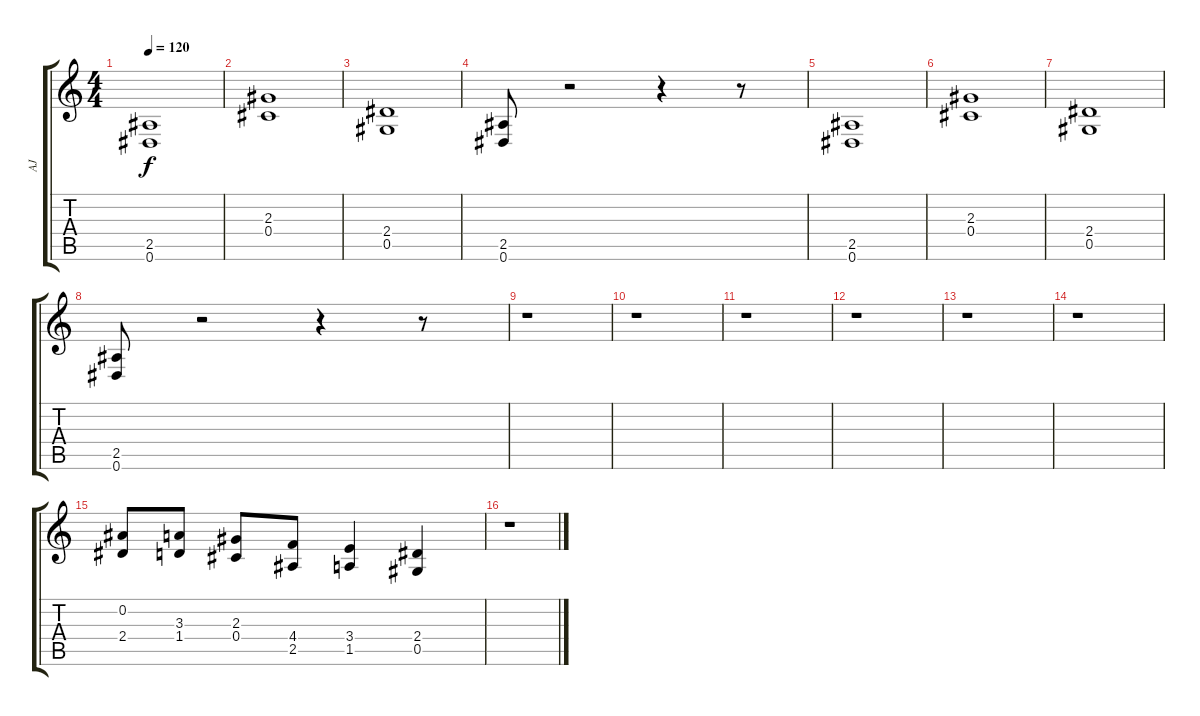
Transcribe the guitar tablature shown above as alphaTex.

\track ("AJ" "AJ") {instrument distortionguitar}
\staff {score tabs}
\tuning (Eb4 Bb3 Gb3 Db3 Ab2 Eb2) {hide}
\ts (4 4)
\tempo 120
\clef g2
\ks c
(2.5 0.6).1{dy f instrument distortionguitar} |
(2.3 0.4).1 |
(2.4 0.5).1 |
(2.5 0.6).8 r.2 r.4 r.8 |
(2.5 0.6).1 |
(2.3 0.4).1 |
(2.4 0.5).1 |
(2.5 0.6).8 r.2 r.4 r.8 |
r.1 |
r.1 |
r.1 |
r.1 |
r.1 |
r.1 |
(0.2 2.4).8 (3.3 1.4).8 (2.3 0.4).8 (4.4 2.5).8 (3.4 1.5).4 (2.4 0.5).4 |
r.1
